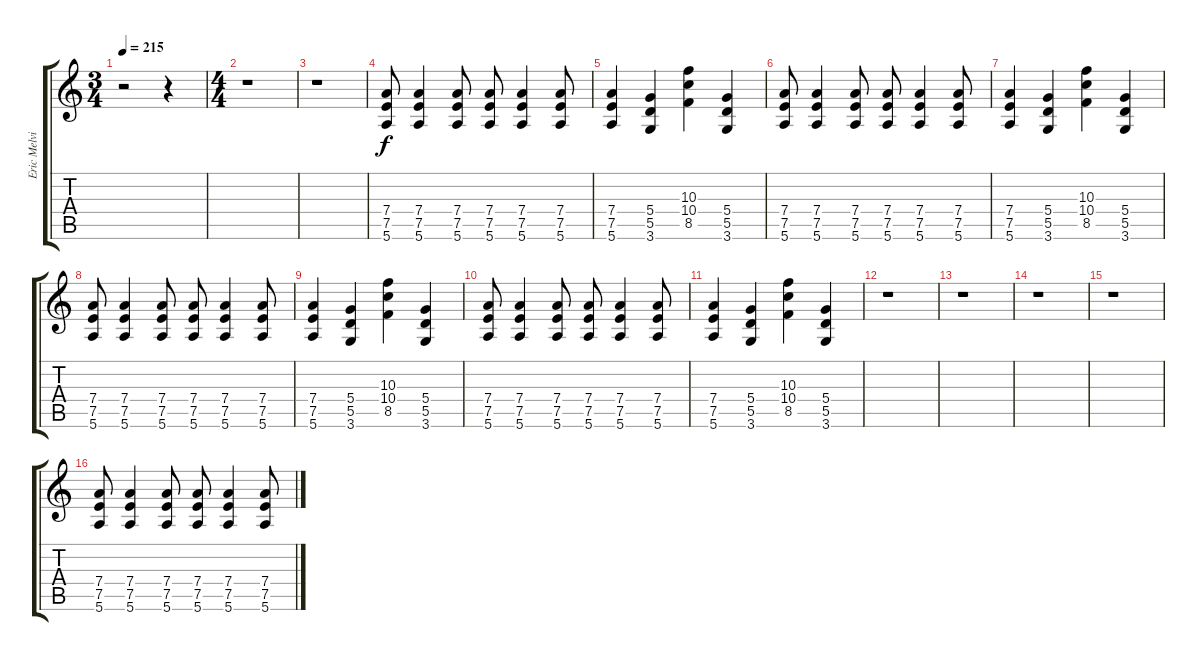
\track ("Eric Melvin" "Eric Melvi") {instrument overdrivenguitar}
\staff {score tabs}
\tuning (E4 B3 G3 D3 A2 E2) {hide}
\ts (3 4)
\tempo 215
\clef g2
\ks c
r.2{dy f instrument overdrivenguitar} r.4 |
\ts (4 4)
r.1 |
r.1 |
(7.4 7.5 5.6).8 (7.4 7.5 5.6).4 (7.4 7.5 5.6).8 (7.4 7.5 5.6).8 (7.4 7.5 5.6).4 (7.4 7.5 5.6).8 |
(7.4 7.5 5.6).4 (5.4 5.5 3.6).4 (10.3 10.4 8.5).4 (5.4 5.5 3.6).4 |
(7.4 7.5 5.6).8 (7.4 7.5 5.6).4 (7.4 7.5 5.6).8 (7.4 7.5 5.6).8 (7.4 7.5 5.6).4 (7.4 7.5 5.6).8 |
(7.4 7.5 5.6).4 (5.4 5.5 3.6).4 (10.3 10.4 8.5).4 (5.4 5.5 3.6).4 |
(7.4 7.5 5.6).8 (7.4 7.5 5.6).4 (7.4 7.5 5.6).8 (7.4 7.5 5.6).8 (7.4 7.5 5.6).4 (7.4 7.5 5.6).8 |
(7.4 7.5 5.6).4 (5.4 5.5 3.6).4 (10.3 10.4 8.5).4 (5.4 5.5 3.6).4 |
(7.4 7.5 5.6).8 (7.4 7.5 5.6).4 (7.4 7.5 5.6).8 (7.4 7.5 5.6).8 (7.4 7.5 5.6).4 (7.4 7.5 5.6).8 |
(7.4 7.5 5.6).4 (5.4 5.5 3.6).4 (10.3 10.4 8.5).4 (5.4 5.5 3.6).4 |
r.1 |
r.1 |
r.1 |
r.1 |
(7.4 7.5 5.6).8 (7.4 7.5 5.6).4 (7.4 7.5 5.6).8 (7.4 7.5 5.6).8 (7.4 7.5 5.6).4 (7.4 7.5 5.6).8
